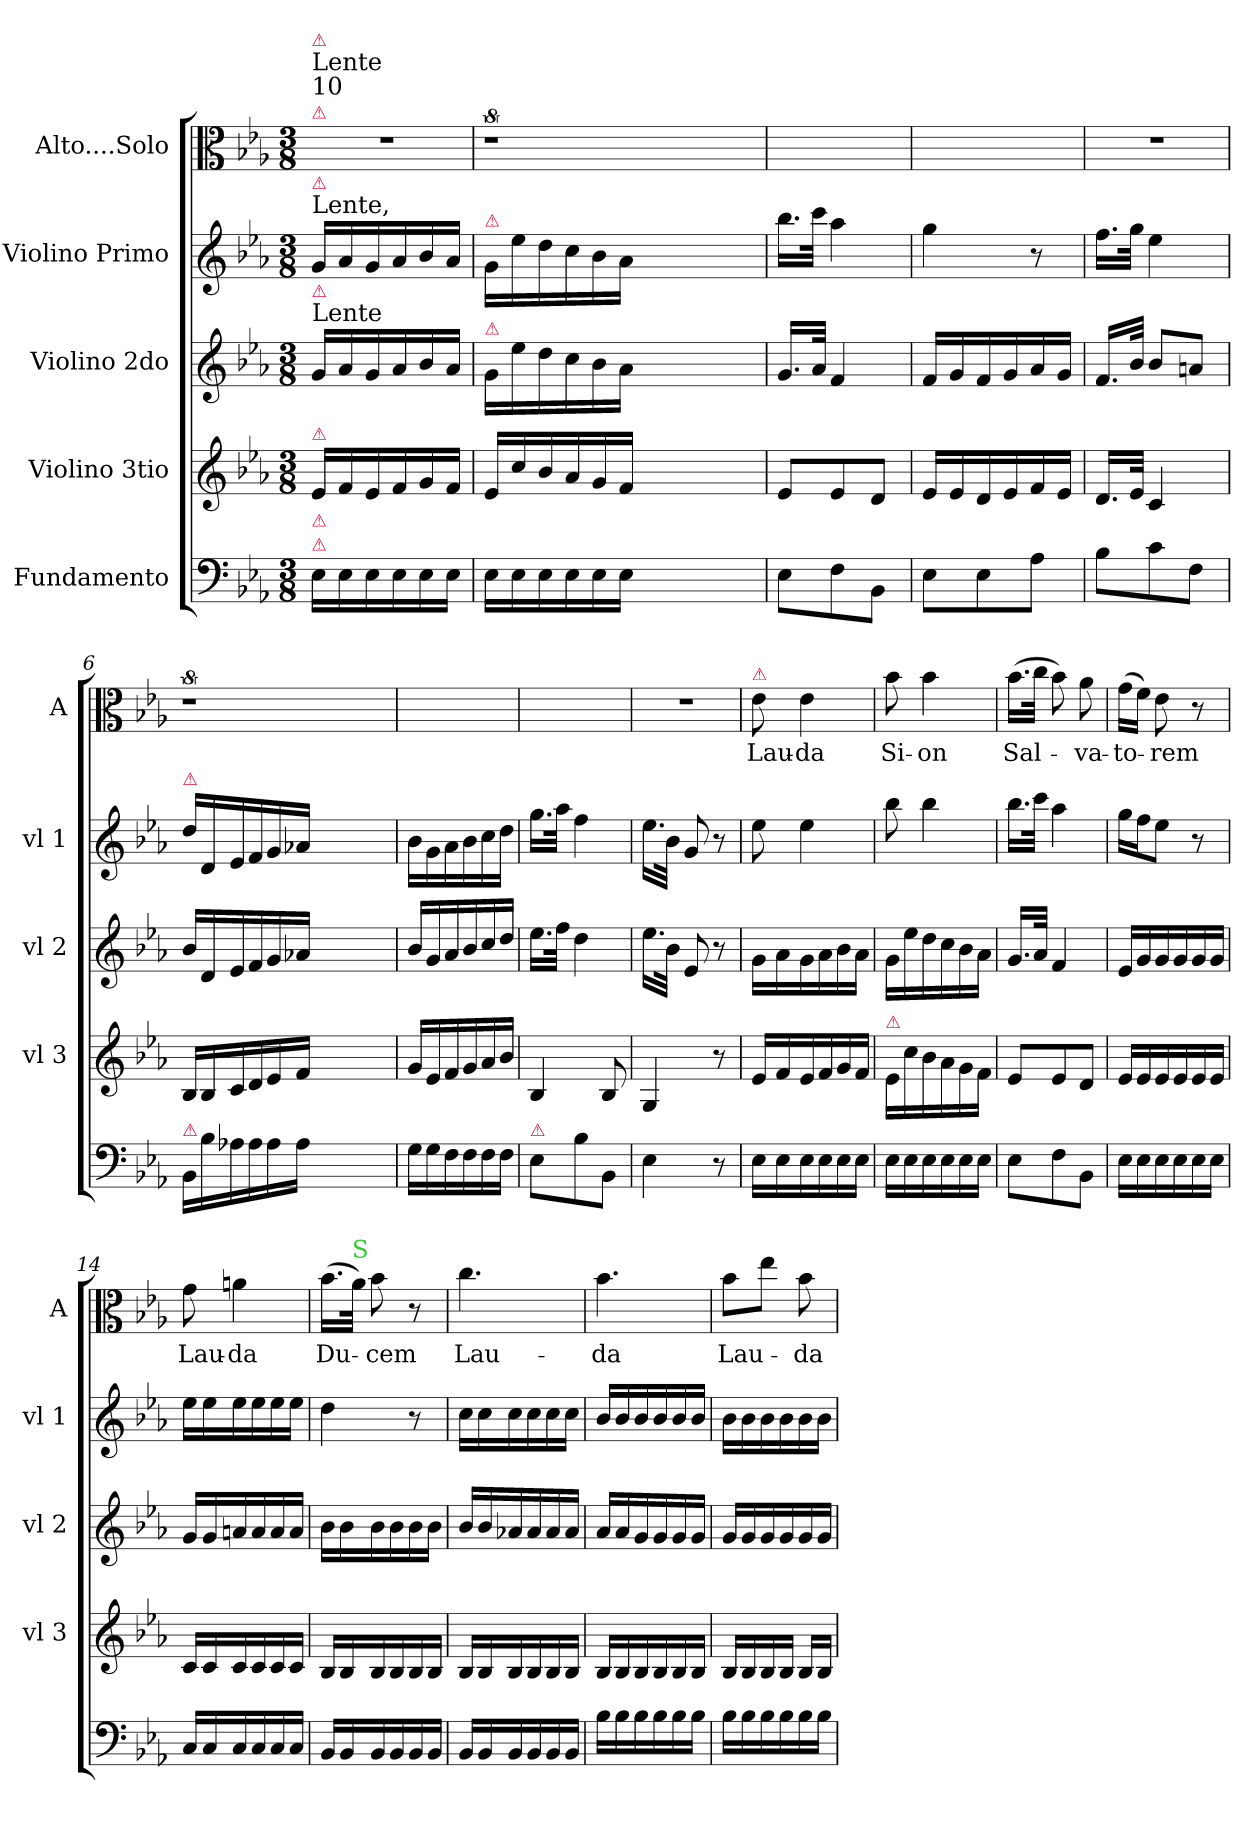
**kern	**kern	**kern	**dynam	**kern	**kern	**text
*part5	*part4	*part3	*part3	*part2	*part1	*part1
*staff5	*staff4	*staff3	*staff3	*staff2	*staff1	*staff1
*I"Fundamento	*I"Violino 3tio	*I"Violino 2do	*	*I"Violino Primo	*I"Alto....Solo	*
*	*I'vl 3	*I'vl 2	*	*I'vl 1	*I'A	*
*clefF4	*clefG2	*clefG2	*	*clefG2	*clefC3	*
*k[b-e-a-]	*k[b-e-a-]	*k[b-e-a-]	*	*k[b-e-a-]	*k[b-e-a-]	*
*M3/8	*M3/8	*M3/8	*	*M3/8	*M3/8	*
=1	=1	=1	=1	=1	=1	=1
!	!	!	!	!	!LO:TX:a:color=crimson:t=⚠	!
!	!	!	!	!	!LO:TX:a:t=10	!
!	!	!	!	!	!LO:TX:a:t=Lente	!
!	!	!	!	!	!LO:TX:a:color=crimson:t=⚠	!
!	!	!	!	!LO:TX:a:t=Lente,	!	!
!	!	!	!	!LO:TX:a:color=crimson:t=⚠	!	!
!	!	!LO:TX:a:t=Lente	!	!	!	!
!	!	!LO:TX:a:color=crimson:t=⚠	!	!	!	!
!	!LO:TX:a:color=crimson:t=⚠	!	!	!	!	!
!LO:TX:a:color=crimson:t=⚠	!	!	!	!	!	!
!LO:TX:a:color=crimson:t=⚠	!	!	!	!	!	!
16E-\LL	16e-/LL	16g/LL	.	16g/LL	4.r	.
16E-\	16f/	16a-/	.	16a-/	.	.
16E-\	16e-/	16g/	.	16g/	.	.
16E-\	16f/	16a-/	.	16a-/	.	.
16E-\	16g/	16b-/	.	16b-/	.	.
16E-\JJ	16f/JJ	16a-/JJ	.	16a-/JJ	.	.
=2	=2	=2	=2	=2	=2	=2
!	!	!	!	!LO:TX:a:color=crimson:t=⚠	!	!
!	!	!LO:TX:a:color=crimson:t=⚠	!	!	!	!
16E-\LL	16e-/LL	16g\LL	.	16g\LL	8%9r	.
16E-\	16cc/	16ee-\	.	16ee-\	.	.
16E-\	16b-/	16dd\	.	16dd\	.	.
16E-\	16a-/	16cc\	.	16cc\	.	.
16E-\	16g/	16b-\	.	16b-\	.	.
16E-\JJ	16f/JJ	16a-\JJ	.	16a-\JJ	.	.
2.ryy	2.ryy	2.ryy	.	2.ryy	.	.
=3	=3	=3	=3	=3	=3	=3
8E-\L	8e-/L	16.g/LL	.	16.bb-\LL	4.ryy	.
.	.	32a-/JJk	.	32ccc\JJk	.	.
8F\	8e-/	4f/	.	4aa-\	.	.
8BB-\J	8d/J	.	.	.	.	.
=4	=4	=4	=4	=4	=4	=4
8E-\L	16e-/LL	16f/LL	.	4gg\	4.ryy	.
.	16e-/	16g/	.	.	.	.
8E-\	16d/	16f/	.	.	.	.
.	16e-/	16g/	.	.	.	.
8A-\J	16f/	16a-/	.	8r	.	.
.	16e-/JJ	16g/JJ	.	.	.	.
=5	=5	=5	=5	=5	=5	=5
8B-\L	16.d/LL	16.f/LL	.	16.ff\LL	4.r	.
.	32e-/JJk	32b-/JJk	.	32gg\JJk	.	.
8c\	4c/	8b-/L	.	4ee-\	.	.
8F\J	.	8an/J	.	.	.	.
=6	=6	=6	=6	=6	=6	=6
!	!	!	!	!LO:TX:a:color=crimson:t=⚠	!	!
!LO:TX:a:color=crimson:t=⚠	!	!	!	!	!	!
16BB-/LL	16B-/LL	16b-/LL	.	16dd\LL	8%9r	.
16B-\	16B-/	16d/	.	16d/	.	.
16A-X\	16c/	16e-/	.	16e-/	.	.
16A-\	16d/	16f/	.	16f/	.	.
16A-\	16e-/	16g/	.	16g/	.	.
16A-\JJ	16f/JJ	16a-X/JJ	.	16a-X/JJ	.	.
2.ryy	2.ryy	2.ryy	.	2.ryy	.	.
=7	=7	=7	=7	=7	=7	=7
16G\LL	16g/LL	16b-/LL	.	16b-\LL	4.ryy	.
16G\	16e-/	16g/	.	16g\	.	.
16F\	16f/	16a-/	.	16a-\	.	.
16F\	16g/	16b-/	.	16b-\	.	.
16F\	16a-/	16cc/	.	16cc\	.	.
16F\JJ	16b-/JJ	16dd/JJ	.	16dd\JJ	.	.
=8	=8	=8	=8	=8	=8	=8
!LO:TX:a:color=crimson:t=⚠	!	!	!	!	!	!
8E-\L	4B-/	16.ee-\LL	.	16.gg\LL	4.ryy	.
.	.	32ff\JJk	.	32aa-\JJk	.	.
8B-\	.	4dd\	.	4ff\	.	.
8BB-/J	8B-/	.	.	.	.	.
=9	=9	=9	=9	=9	=9	=9
4E-\	4G/	16.ee-\LL	.	16.ee-\LL	4.r	.
.	.	32b-\JJk	.	32b-\JJk	.	.
.	.	8e-/	.	8g/	.	.
8r	8r	8r	.	8r	.	.
=10	=10	=10	=10	=10	=10	=10
!	!	!	!	!	!LO:TX:a:color=crimson:t=⚠	!
!	!	!	!LO:DY:a	!	!	!
16E-\LL	16e-/LL	16g\LL	Pia.	8ee-\	8e-\	Lau-
16E-\	16f/	16a-\	.	.	.	.
16E-\	16e-/	16g\	.	4ee-\	4e-\	-da
16E-\	16f/	16a-\	.	.	.	.
16E-\	16g/	16b-\	.	.	.	.
16E-\JJ	16f/JJ	16a-\JJ	.	.	.	.
=11	=11	=11	=11	=11	=11	=11
!	!LO:TX:a:color=crimson:t=⚠	!	!	!	!	!
16E-\LL	16e-\LL	16g\LL	.	8bb-\	8b-\	Si-
16E-\	16cc\	16ee-\	.	.	.	.
16E-\	16b-\	16dd\	.	4bb-\	4b-\	-on
16E-\	16a-\	16cc\	.	.	.	.
16E-\	16g\	16b-\	.	.	.	.
16E-\JJ	16f\JJ	16a-\JJ	.	.	.	.
=12	=12	=12	=12	=12	=12	=12
8E-\L	8e-/L	16.g/LL	.	16.bb-\LL	(16.b-\LL	Sal-
.	.	32a-/JJk	.	32ccc\JJk	32cc\JJk	.
8F\	8e-/	4f/	.	4aa-\	8b-\)	.
8BB-\J	8d/J	.	.	.	8a-\	-va-
=13	=13	=13	=13	=13	=13	=13
16E-\LL	16e-/LL	16e-/LL	.	16gg\LL	(16g\LL	-to-
16E-\	16e-/	16g/	.	16ff\J	16f\JJ)	.
16E-\	16e-/	16g/	.	8ee-\J	8e-\	-rem
16E-\	16e-/	16g/	.	.	.	.
16E-\	16e-/	16g/	.	8r	8r	.
16E-\JJ	16e-/JJ	16g/JJ	.	.	.	.
=14	=14	=14	=14	=14	=14	=14
16C/LL	16c/LL	16g/LL	.	16ee-\LL	8g\	Lau-
16C/	16c/	16g/	.	16ee-\	.	.
16C/	16c/	16an/	.	16ee-\	4an\	-da
16C/	16c/	16a/	.	16ee-\	.	.
16C/	16c/	16a/	.	16ee-\	.	.
16C/JJ	16c/JJ	16a/JJ	.	16ee-\JJ	.	.
=15	=15	=15	=15	=15	=15	=15
16BB-/LL	16B-/LL	16b-\LL	.	4dd\	(16.b-\LL	Du-
16BB-/	16B-/	16b-\	.	.	.	.
!	!	!	!	!	!LO:TX:a:color=limegreen:t=S	!
.	.	.	.	.	32a-\JJk)	.
16BB-/	16B-/	16b-\	.	.	8b-\	-cem
16BB-/	16B-/	16b-\	.	.	.	.
16BB-/	16B-/	16b-\	.	8r	8r	.
16BB-/JJ	16B-/JJ	16b-\JJ	.	.	.	.
=16	=16	=16	=16	=16	=16	=16
16BB-/LL	16B-/LL	16b-/LL	.	16cc\LL	4.cc\	Lau-
16BB-/	16B-/	16b-/	.	16cc\	.	.
16BB-/	16B-/	16a-X/	.	16cc\	.	.
16BB-/	16B-/	16a-/	.	16cc\	.	.
16BB-/	16B-/	16a-/	.	16cc\	.	.
16BB-/JJ	16B-/JJ	16a-/JJ	.	16cc\JJ	.	.
=17	=17	=17	=17	=17	=17	=17
16B-\LL	16B-/LL	16a-/LL	.	16b-/LL	4.b-\	-da
16B-\	16B-/	16a-/	.	16b-/	.	.
16B-\	16B-/	16g/	.	16b-/	.	.
16B-\	16B-/	16g/	.	16b-/	.	.
16B-\	16B-/	16g/	.	16b-/	.	.
16B-\JJ	16B-/JJ	16g/JJ	.	16b-/JJ	.	.
=18	=18	=18	=18	=18	=18	=18
16B-\LL	16B-/LL	16g/LL	.	16b-\LL	8b-\L	Lau-
16B-\	16B-/	16g/	.	16b-\	.	.
16B-\	16B-/	16g/	.	16b-\	8ee-\J	.
16B-\	16B-/JJ	16g/	.	16b-\	.	.
16B-\	16B-/LL	16g/	.	16b-\	8b-\	-da
16B-\JJ	16B-/JJ	16g/JJ	.	16b-\JJ	.	.
=	=	=	=	=	=	=
*-	*-	*-	*-	*-	*-	*-
